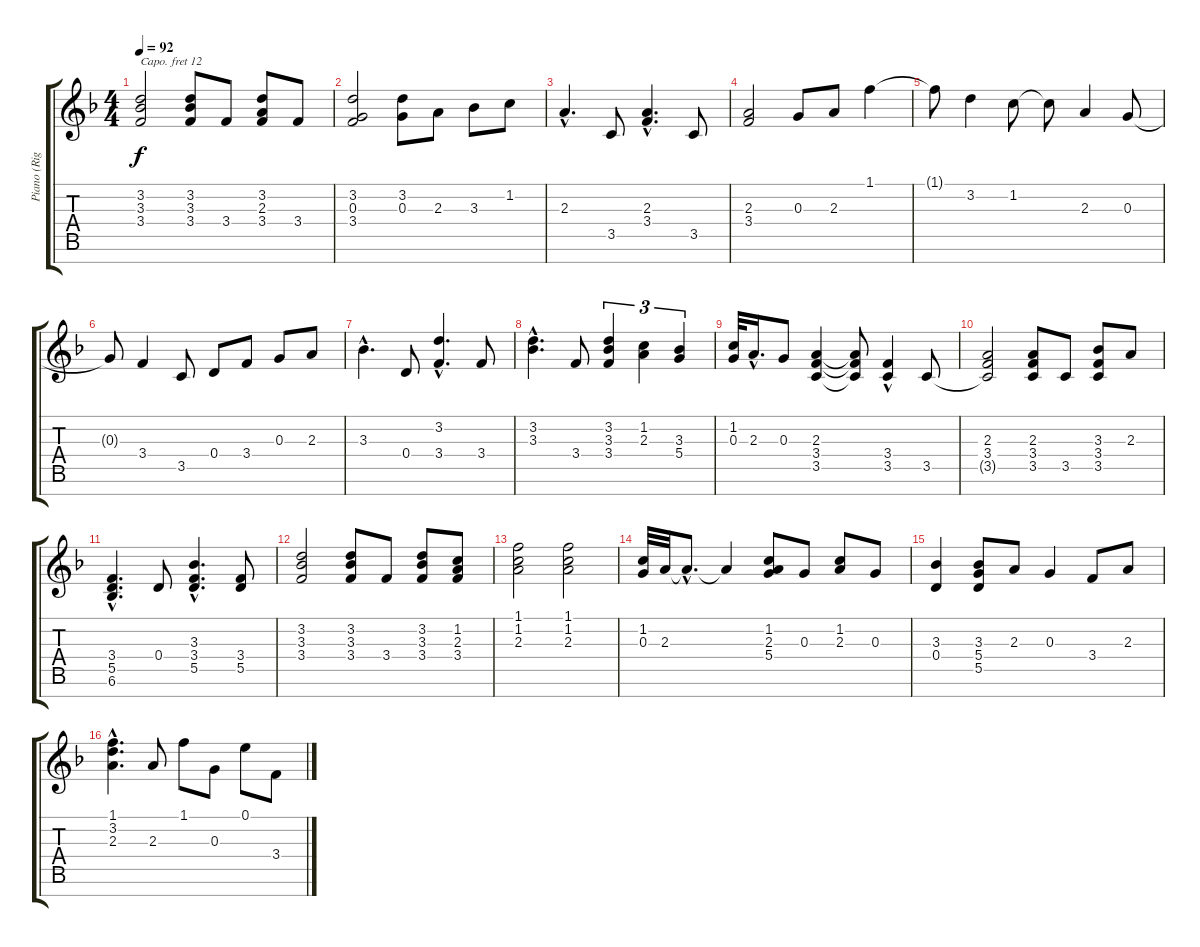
\track ("Piano (Right Hand)" "Piano (Rig") {instrument acousticgrandpiano}
\staff {score tabs}
\capo 12
\tuning (E4 B3 G3 D3 A2 E2 B1) {hide}
\ts (4 4)
\tempo 92
\clef g2
\ks f
(3.2 3.3 3.4).2{dy f} (3.2 3.3 3.4).8 3.4.8 (3.2 2.3 3.4).8 3.4.8 |
(3.2 0.3 3.4).2 (3.2 0.3).8 2.3.8 3.3.8 1.2.8 |
2.3{hac}.4{d} 3.5.8 (2.3{hac} 3.4{hac}).4{d} 3.5.8 |
(2.3 3.4).2 0.3.8 2.3.8 1.1.4 |
1.1{t}.8 3.2.4 1.2.8 1.2{t}.8 2.3.4 0.3.8 |
0.3{t}.8 3.4.4 3.5.8 0.4.8 3.4.8 0.3.8 2.3.8 |
3.3{hac}.4{d} 0.4.8 (3.2{hac} 3.4{hac}).4{d} 3.4.8 |
(3.2{hac} 3.3{hac}).4{d} 3.4.8 (3.2 3.3 3.4).4{tu (3 2)} (1.2 2.3).4{tu (3 2)} (3.3 5.4).4{tu (3 2)} |
(1.2 0.3).32 2.3{hac}.16{d} 0.3.8 (2.3 3.4 3.5).4 (2.3{t} 3.4{t} 3.5{t}).8 (3.4{hac} 3.5).4 3.5.8 |
(2.3 3.4 3.5{t}).2 (2.3 3.4 3.5).8 3.5.8 (3.3 3.4 3.5).8 2.3.8 |
(3.4{hac} 5.5{hac} 6.6{hac}).4{d} 0.4.8 (3.3{hac} 3.4{hac} 5.5{hac}).4{d} (3.4 5.5).8 |
(3.2 3.3 3.4).2 (3.2 3.3 3.4).8 3.4.8 (3.2 3.3 3.4).8 (1.2 2.3 3.4).8 |
(1.1 1.2 2.3).2 (1.1 1.2 2.3).2 |
(1.2 0.3).32 2.3.32 2.3{hac t}.8{d} 2.3{t}.4 (1.2 2.3 5.4).8 0.3.8 (1.2 2.3).8 0.3.8 |
(3.3 0.4).4 (3.3 5.4 5.5).8 2.3.8 0.3.4 3.4.8 2.3.8 |
(1.1{hac} 3.2{hac} 2.3{hac}).4{d} 2.3.8 1.1.8 0.3.8 0.1.8 3.4.8
